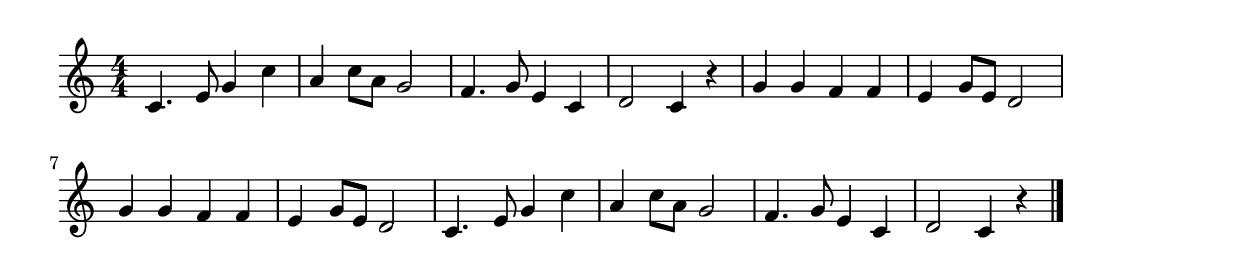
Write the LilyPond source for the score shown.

\version "2.18.2"

% 霞か雲か(かすみかくもか)
% \index{かすみか@霞か雲か(かすみかくもか)}

\score {

\layout {
line-width = #170
indent = 0\mm
}

\relative c' {
\key c \major
\time 4/4
\numericTimeSignature

c4. e8 g4 c |
a c8 a g2 |
f4. g8 e4 c |
d2 c4 r |
g'4 g f f | % 5
e g8 e d2 |
g4 g f f |
e4 g8 e d2 |
c4. e8 g4 c |
a c8 a g2 |
f4. g8 e4 c |
d2 c4 r |


\bar "|."
}

\midi {}

}